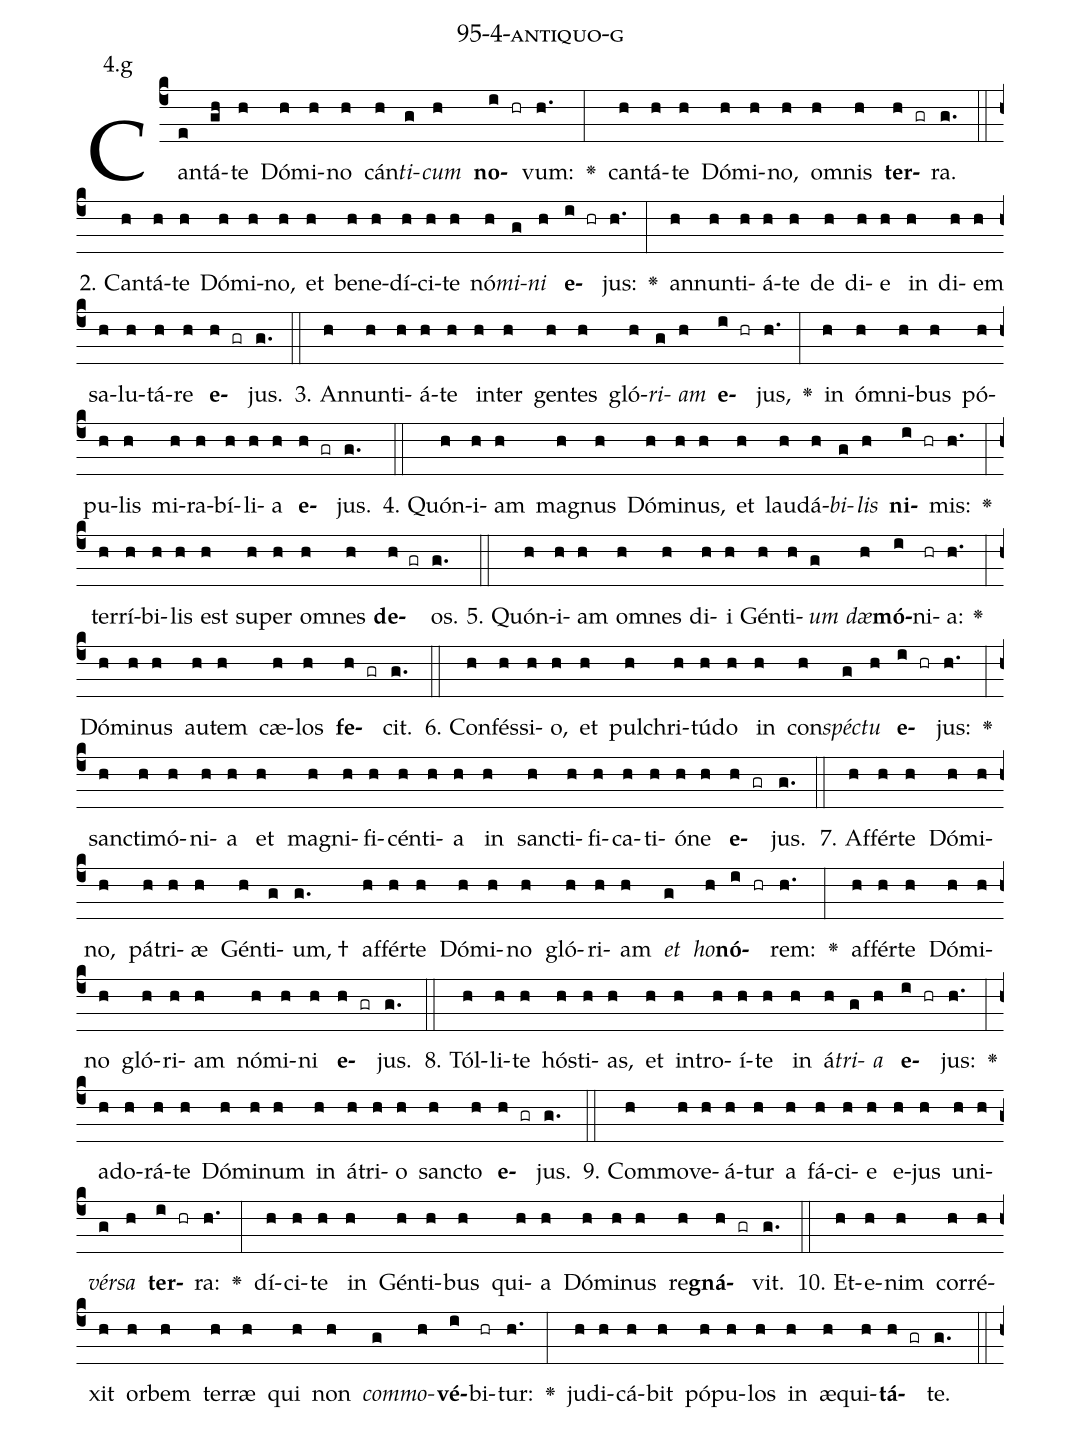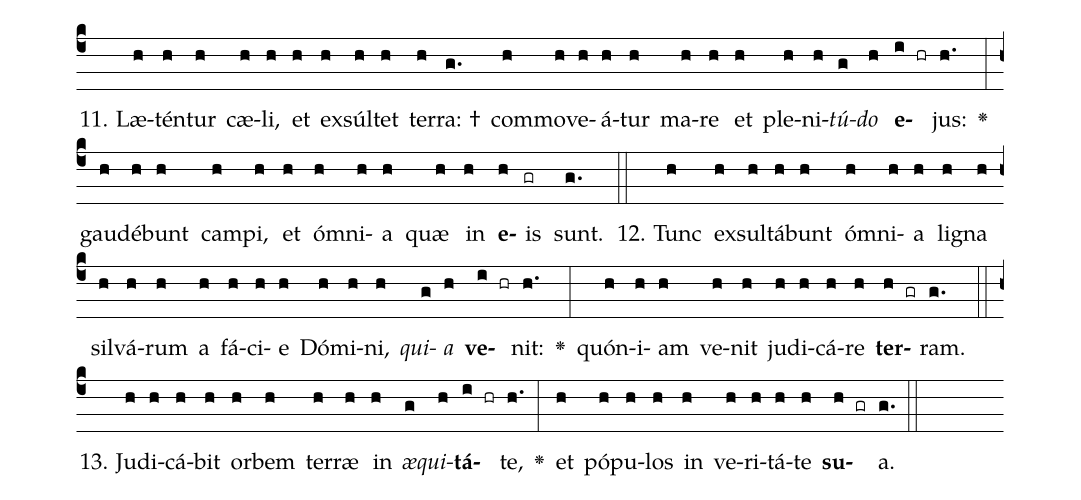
name: 95-4-antiquo-g;
annotation: 4.g;
%%
(c4)Can(e)tá(gh)te(h) Dó(h)mi(h)no(h) cán(h)<i>ti</i>(g)<i>cum</i>(h) <b>no</b>(i hr)vum:(h.) <v>\greheightstar</v>(:) can(h)tá(h)te(h) Dó(h)mi(h)no,(h) om(h)nis(h) <b>ter</b>(h gr)ra.(g.) (::)
2. Can(h)tá(h)te(h) Dó(h)mi(h)no,(h) et(h) be(h)ne(h)dí(h)ci(h)te(h) nó(h)<i>mi</i>(g)<i>ni</i>(h) <b>e</b>(i hr)jus:(h.) <v>\greheightstar</v>(:) an(h)nun(h)ti(h)á(h)te(h) de(h) di(h)e(h) in(h) di(h)em(h) sa(h)lu(h)tá(h)re(h) <b>e</b>(h gr)jus.(g.) (::)
3. An(h)nun(h)ti(h)á(h)te(h) in(h)ter(h) gen(h)tes(h) gló(h)<i>ri</i>(g)<i>am</i>(h) <b>e</b>(i hr)jus,(h.) <v>\greheightstar</v>(:) in(h) óm(h)ni(h)bus(h) pó(h)pu(h)lis(h) mi(h)ra(h)bí(h)li(h)a(h) <b>e</b>(h gr)jus.(g.) (::)
4. Quón(h)i(h)am(h) ma(h)gnus(h) Dó(h)mi(h)nus,(h) et(h) lau(h)dá(h)<i>bi</i>(g)<i>lis</i>(h) <b>ni</b>(i hr)mis:(h.) <v>\greheightstar</v>(:) ter(h)rí(h)bi(h)lis(h) est(h) su(h)per(h) om(h)nes(h) <b>de</b>(h gr)os.(g.) (::)
5. Quón(h)i(h)am(h) om(h)nes(h) di(h)i(h) Gén(h)ti(h)<i>um</i>(g) <i>dæ</i>(h)<b>mó</b>(i)ni(hr)a:(h.) <v>\greheightstar</v>(:) Dó(h)mi(h)nus(h) au(h)tem(h) cæ(h)los(h) <b>fe</b>(h gr)cit.(g.) (::)
6. Con(h)fés(h)si(h)o,(h) et(h) pul(h)chri(h)tú(h)do(h) in(h) con(h)<i>spéc</i>(g)<i>tu</i>(h) <b>e</b>(i hr)jus:(h.) <v>\greheightstar</v>(:) sanc(h)ti(h)mó(h)ni(h)a(h) et(h) ma(h)gni(h)fi(h)cén(h)ti(h)a(h) in(h) sanc(h)ti(h)fi(h)ca(h)ti(h)ó(h)ne(h) <b>e</b>(h gr)jus.(g.) (::)
7. Af(h)fér(h)te(h) Dó(h)mi(h)no,(h) pá(h)tri(h)æ(h) Gén(h)ti(g)um, †(g.) af(h)fér(h)te(h) Dó(h)mi(h)no(h) gló(h)ri(h)am(h) <i>et</i>(g) <i>ho</i>(h)<b>nó</b>(i hr)rem:(h.) <v>\greheightstar</v>(:) af(h)fér(h)te(h) Dó(h)mi(h)no(h) gló(h)ri(h)am(h) nó(h)mi(h)ni(h) <b>e</b>(h gr)jus.(g.) (::)
8. Tól(h)li(h)te(h) hós(h)ti(h)as,(h) et(h) in(h)tro(h)í(h)te(h) in(h) á(h)<i>tri</i>(g)<i>a</i>(h) <b>e</b>(i hr)jus:(h.) <v>\greheightstar</v>(:) ad(h)o(h)rá(h)te(h) Dó(h)mi(h)num(h) in(h) á(h)tri(h)o(h) sanc(h)to(h) <b>e</b>(h gr)jus.(g.) (::)
9. Com(h)mo(h)ve(h)á(h)tur(h) a(h) fá(h)ci(h)e(h) e(h)jus(h) u(h)ni(h)<i>vér</i>(g)<i>sa</i>(h) <b>ter</b>(i hr)ra:(h.) <v>\greheightstar</v>(:) dí(h)ci(h)te(h) in(h) Gén(h)ti(h)bus(h) qui(h)a(h) Dó(h)mi(h)nus(h) re(h)<b>gná</b>(h gr)vit.(g.) (::)
10. Et(h)e(h)nim(h) cor(h)ré(h)xit(h) or(h)bem(h) ter(h)ræ(h) qui(h) non(h) <i>com</i>(g)<i>mo</i>(h)<b>vé</b>(i)bi(hr)tur:(h.) <v>\greheightstar</v>(:) ju(h)di(h)cá(h)bit(h) pó(h)pu(h)los(h) in(h) æ(h)qui(h)<b>tá</b>(h gr)te.(g.) (::)
11. Læ(h)tén(h)tur(h) cæ(h)li,(h) et(h) ex(h)súl(h)tet(h) ter(h)ra: †(g.) com(h)mo(h)ve(h)á(h)tur(h) ma(h)re(h) et(h) ple(h)ni(h)<i>tú</i>(g)<i>do</i>(h) <b>e</b>(i hr)jus:(h.) <v>\greheightstar</v>(:) gau(h)dé(h)bunt(h) cam(h)pi,(h) et(h) óm(h)ni(h)a(h) quæ(h) in(h) <b>e</b>(h)is(gr) sunt.(g.) (::)
12. Tunc(h) ex(h)sul(h)tá(h)bunt(h) óm(h)ni(h)a(h) li(h)gna(h) sil(h)vá(h)rum(h) a(h) fá(h)ci(h)e(h) Dó(h)mi(h)ni,(h) <i>qui</i>(g)<i>a</i>(h) <b>ve</b>(i hr)nit:(h.) <v>\greheightstar</v>(:) quón(h)i(h)am(h) ve(h)nit(h) ju(h)di(h)cá(h)re(h) <b>ter</b>(h gr)ram.(g.) (::)
13. Ju(h)di(h)cá(h)bit(h) or(h)bem(h) ter(h)ræ(h) in(h) <i>æ</i>(g)<i>qui</i>(h)<b>tá</b>(i hr)te,(h.) <v>\greheightstar</v>(:) et(h) pó(h)pu(h)los(h) in(h) ve(h)ri(h)tá(h)te(h) <b>su</b>(h gr)a.(g.) (::)
